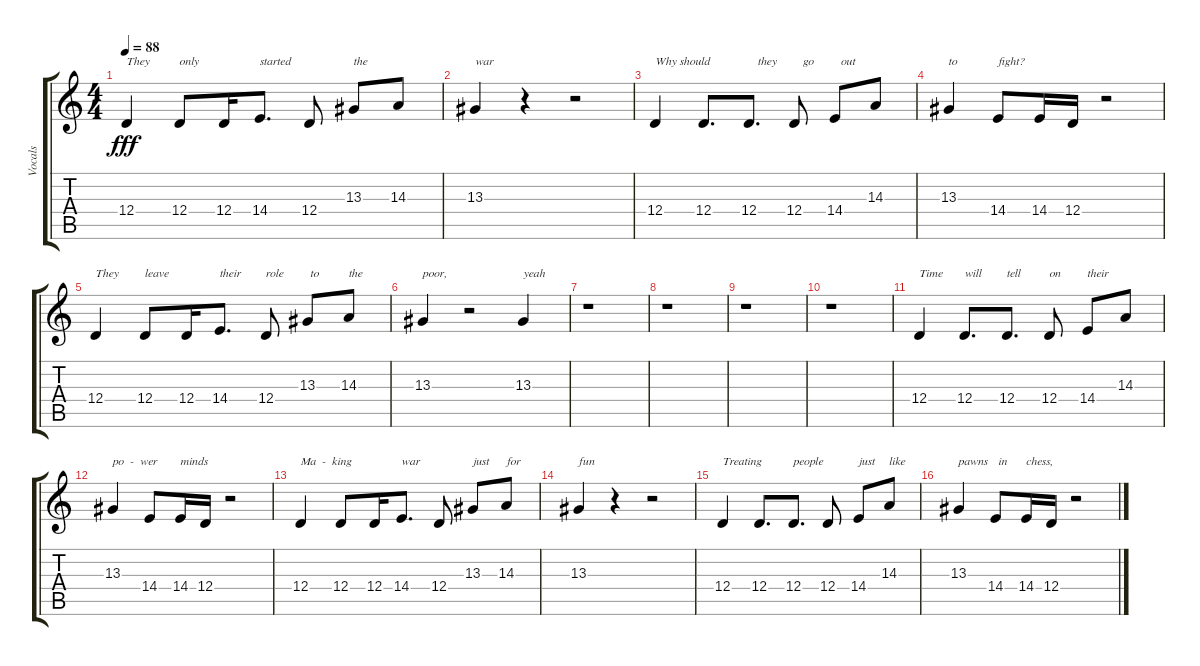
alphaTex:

\track ("Vocals" "Vocals") {instrument tenorsax}
\staff {score tabs}
\tuning (E4 B3 G3 D3 A2 E2) {hide}
\ts (4 4)
\tempo 88
\clef g2
\ks c
12.4.4{txt "They" dy fff} 12.4.8{txt "only"} 12.4.16 14.4.8{d txt "started"} 12.4.8 13.3.8{txt "the"} 14.3.8 |
13.3.4{txt "war"} r.4 r.2 |
12.4.4{txt "Why should"} 12.4.8{d} 12.4.8{d txt "   they"} 12.4.8{txt "   go"} 14.4.8{txt "  out"} 14.3.8 |
13.3.4{txt "to"} 14.4.8{txt "fight?"} 14.4.16 12.4.16 r.2 |
12.4.4{txt "They"} 12.4.8{txt "leave"} 12.4.16 14.4.8{d txt "their"} 12.4.8{txt "role"} 13.3.8{txt " to"} 14.3.8{txt "the"} |
13.3.4{txt "poor,"} r.2 13.3.4{txt "yeah"} |
r.1 |
r.1 |
r.1 |
r.1 |
12.4.4{txt "Time"} 12.4.8{d txt "will"} 12.4.8{d txt "tell"} 12.4.8{txt "on"} 14.4.8{txt "their"} 14.3.8 |
13.3.4{txt "po  -  wer"} 14.4.8 14.4.16{txt "minds"} 12.4.16 r.2 |
12.4.4{txt "Ma  -  king"} 12.4.8 12.4.16 14.4.8{d txt "war"} 12.4.8 13.3.8{txt "just"} 14.3.8{txt "for"} |
13.3.4{txt "fun"} r.4 r.2 |
12.4.4{txt "Treating"} 12.4.8{d} 12.4.8{d txt "people"} 12.4.8 14.4.8{txt "just"} 14.3.8{txt "like"} |
13.3.4{txt "pawns"} 14.4.8{txt " in"} 14.4.16{txt "chess,"} 12.4.16 r.2
